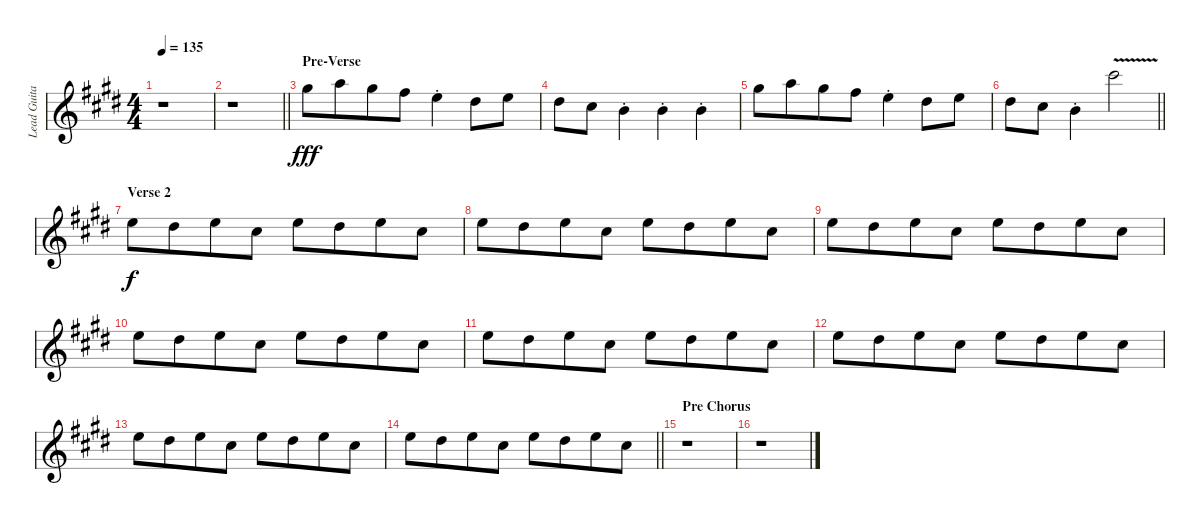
\track ("Lead Guitar" "Lead Guita") {instrument distortionguitar}
\staff {score}
\tuning (Eb4 Bb3 Gb3 Db3 Ab2 Db2) {hide}
\ts (4 4)
\tempo 135
\clef g2
\ks c#minor
r.1{dy fff} |
\barLineRight lightlight
r.1 |
\section ("" "Pre-Verse")
10.2.8{volume 16 instrument overdrivenguitar} 11.2.8{beam merge} 10.2.8 12.3.8 10.3{st}.4 9.3.8 10.3.8 |
9.3.8 12.4.8 10.4{st}.4 10.4{st}.4 10.4{st}.4 |
10.2.8 11.2.8{beam merge} 10.2.8 12.3.8 10.3{st}.4 9.3.8 10.3.8 |
\barLineRight lightlight
9.3.8 12.4.8 10.4{st}.4 10.1{v}.2 |
\section ("" "Verse 2")
6.2{pm}.8{dy f instrument electricguitarclean} 5.2{pm}.8{beam merge} 6.2{pm}.8 7.3{pm}.8 6.2{pm}.8 5.2{pm}.8{beam merge} 6.2{pm}.8 7.3{pm}.8 |
6.2{pm}.8 5.2{pm}.8{beam merge} 6.2{pm}.8 7.3{pm}.8 6.2{pm}.8 5.2{pm}.8{beam merge} 6.2{pm}.8 7.3{pm}.8 |
6.2{pm}.8 5.2{pm}.8{beam merge} 6.2{pm}.8 7.3{pm}.8 6.2{pm}.8 5.2{pm}.8{beam merge} 6.2{pm}.8 7.3{pm}.8 |
6.2{pm}.8 5.2{pm}.8{beam merge} 6.2{pm}.8 7.3{pm}.8 6.2{pm}.8 5.2{pm}.8{beam merge} 6.2{pm}.8 7.3{pm}.8 |
6.2{pm}.8 5.2{pm}.8{beam merge} 6.2{pm}.8 7.3{pm}.8 6.2{pm}.8 5.2{pm}.8{beam merge} 6.2{pm}.8 7.3{pm}.8 |
6.2{pm}.8 5.2{pm}.8{beam merge} 6.2{pm}.8 7.3{pm}.8 6.2{pm}.8 5.2{pm}.8{beam merge} 6.2{pm}.8 7.3{pm}.8 |
6.2{pm}.8 5.2{pm}.8{beam merge} 6.2{pm}.8 7.3{pm}.8 6.2{pm}.8 5.2{pm}.8{beam merge} 6.2{pm}.8 7.3{pm}.8 |
\barLineRight lightlight
6.2{pm}.8 5.2{pm}.8{beam merge} 6.2{pm}.8 7.3{pm}.8 6.2{pm}.8 5.2{pm}.8{beam merge} 6.2{pm}.8 7.3{pm}.8 |
\section ("" "Pre Chorus")
r.1 |
r.1
